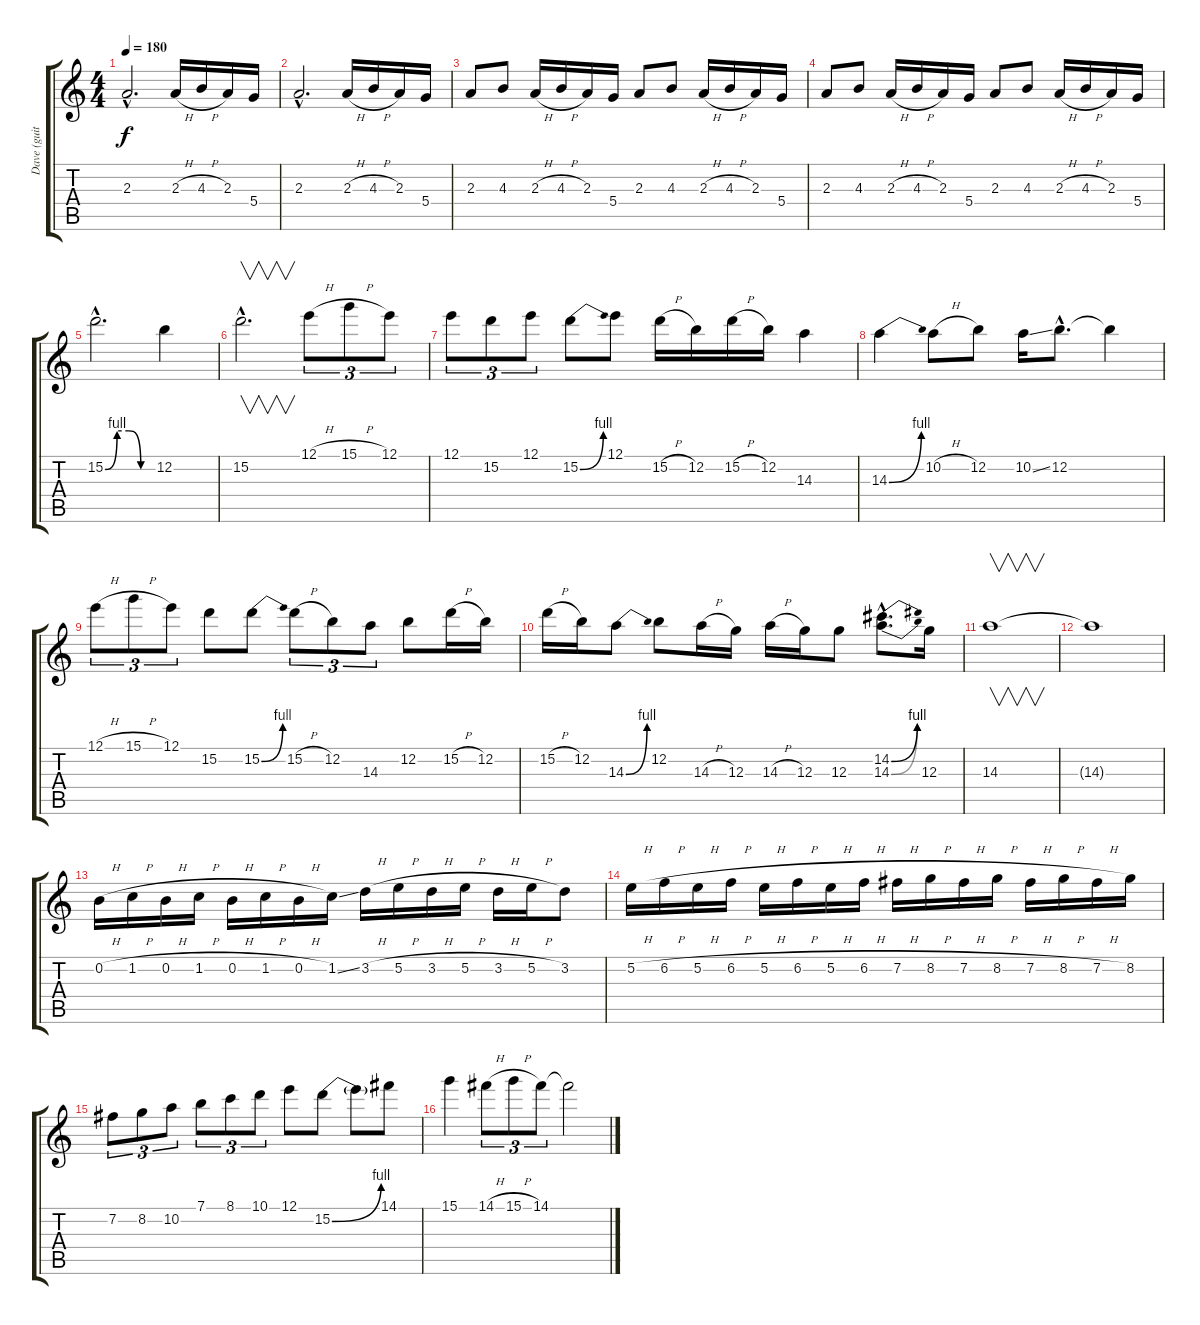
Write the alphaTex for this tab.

\track ("Dave (guitar)" "Dave (guit") {instrument distortionguitar}
\staff {score tabs}
\tuning (E4 B3 G3 D3 A2 E2) {hide}
\ts (4 4)
\tempo 180
\clef g2
\ks c
2.3{hac}.2{d dy f} 2.3{h}.16 4.3{h}.16 2.3.16 5.4.16 |
2.3{hac}.2{d} 2.3{h}.16 4.3{h}.16 2.3.16 5.4.16 |
2.3.8 4.3.8 2.3{h}.16 4.3{h}.16 2.3.16 5.4.16 2.3.8 4.3.8 2.3{h}.16 4.3{h}.16 2.3.16 5.4.16 |
2.3.8 4.3.8 2.3{h}.16 4.3{h}.16 2.3.16 5.4.16 2.3.8 4.3.8 2.3{h}.16 4.3{h}.16 2.3.16 5.4.16 |
15.2{be (custom 0 0 15 4 30 4 45 0 60 0) hac}.2{d} 12.2.4 |
15.2{hac}.2{v d} 12.1{h}.8{tu (3 2)} 15.1{h}.8{tu (3 2)} 12.1.8{tu (3 2)} |
12.1.8{tu (3 2)} 15.2.8{tu (3 2)} 12.1.8{tu (3 2)} 15.2{be (bend 0 0 60 4)}.8 12.1.8 15.2{h}.16 12.2.16 15.2{h}.16 12.2.16 14.3.4 |
14.3{be (bend 0 0 60 4)}.4 10.2{h}.8 12.2.8 10.2{ss}.16 12.2{hac}.8{d} 12.2{t}.4 |
12.1{h}.8{tu (3 2)} 15.1{h}.8{tu (3 2)} 12.1.8{tu (3 2)} 15.2.8 15.2{be (bend 0 0 60 4)}.8 15.2{h}.8{tu (3 2)} 12.2.8{tu (3 2)} 14.3.8{tu (3 2)} 12.2.8 15.2{h}.16 12.2.16 |
15.2{h}.16 12.2.16 14.3{be (bend 0 0 60 4)}.8 12.2.8 14.3{h}.16 12.3.16 14.3{h}.16 12.3.16 12.3.8 (14.2{be (bend 0 0 60 4) hac} 14.3{be (bend 0 0 60 4) hac}).8{d} 12.3.16 |
14.3.1{v} |
14.3{t}.1 |
0.2{h}.16 1.2{h}.16 0.2{h}.16 1.2{h}.16 0.2{h}.16 1.2{h}.16 0.2{h}.16 1.2{ss}.16 3.2{h}.16 5.2{h}.16 3.2{h}.16 5.2{h}.16 3.2{h}.16 5.2{h}.16 3.2.8 |
5.2{h}.16 6.2{h}.16 5.2{h}.16 6.2{h}.16 5.2{h}.16 6.2{h}.16 5.2{h}.16 6.2{h}.16 7.2{h}.16 8.2{h}.16 7.2{h}.16 8.2{h}.16 7.2{h}.16 8.2{h}.16 7.2{h}.16 8.2.16 |
7.2.8{tu (3 2)} 8.2.8{tu (3 2)} 10.2.8{tu (3 2)} 7.1.8{tu (3 2)} 8.1.8{tu (3 2)} 10.1.8{tu (3 2)} 12.1.8 15.2{be (bend 0 0 60 4)}.8 15.2{t}.8 14.1.8 |
15.1.4 14.1{h}.8{tu (3 2)} 15.1{h}.8{tu (3 2)} 14.1.8{tu (3 2)} 14.1{t}.2
